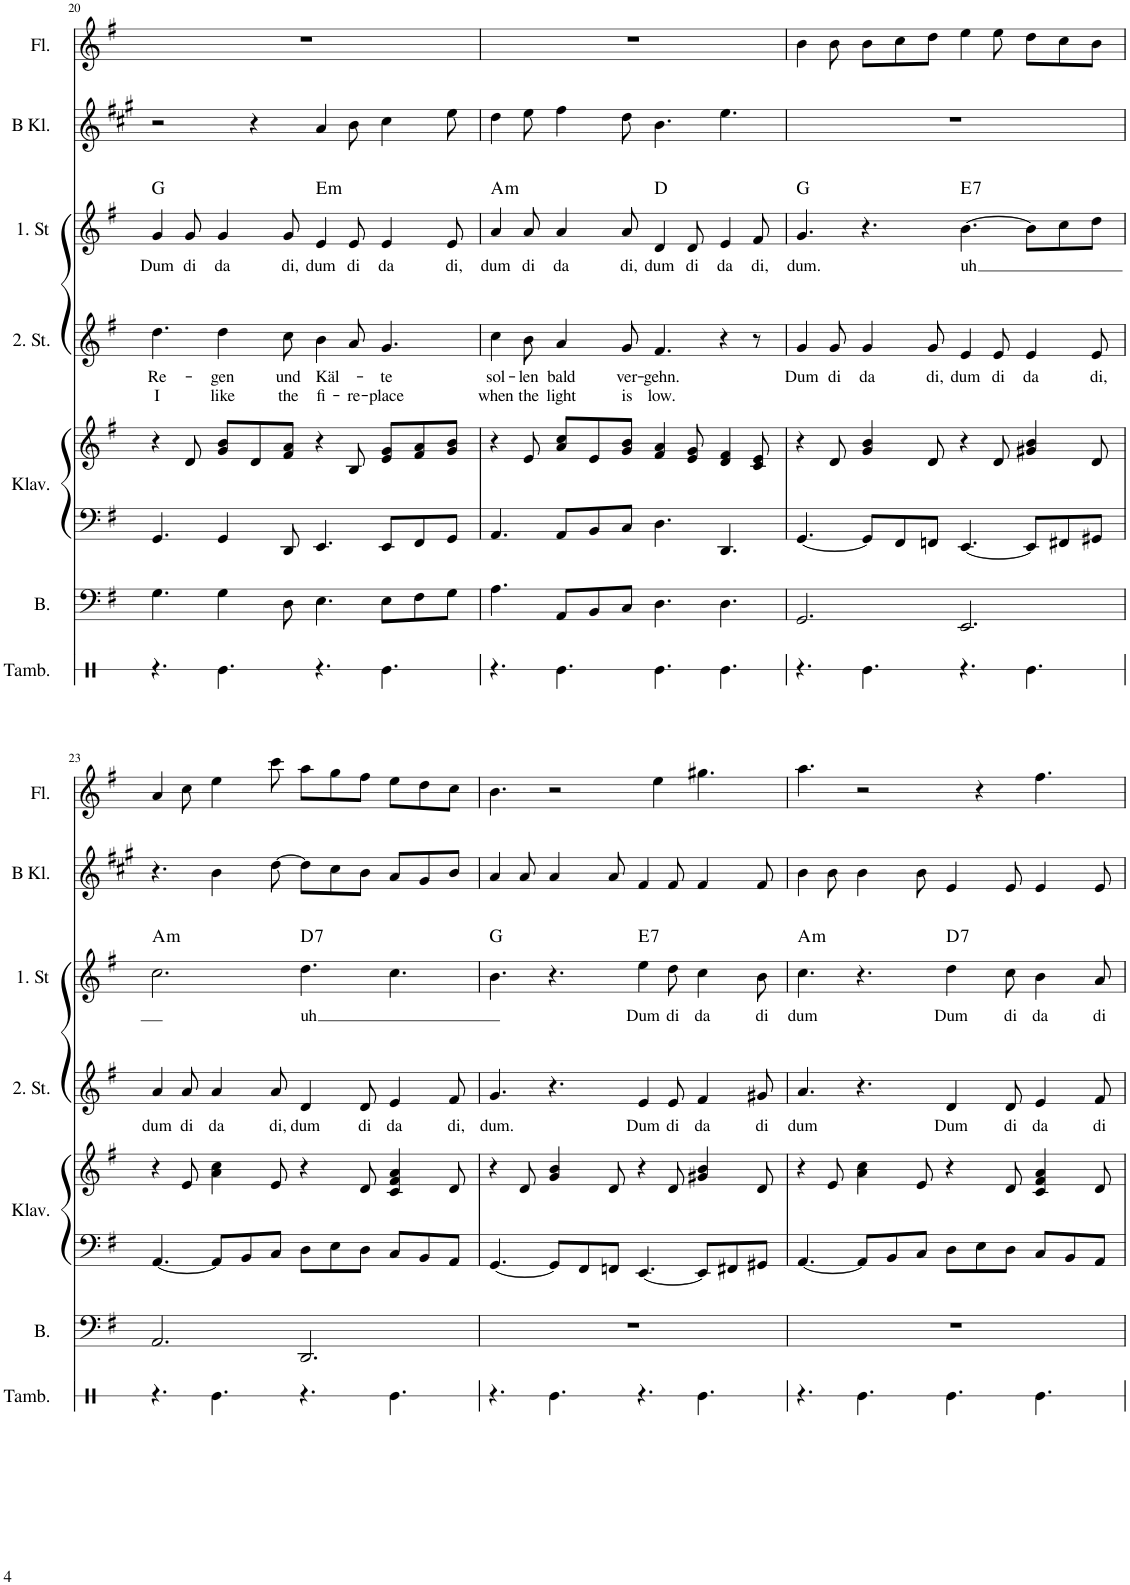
**kern	**kern	**kern	**kern	**kern	**text	**text	**kern	**text	**harte	**kern	**kern
*part7	*part6	*part5	*part5	*part4	*part4	*part4	*part3	*part3	*part3	*part2	*part1
*staff8	*staff7	*staff6	*staff5	*staff4	*staff4	*staff4	*staff3	*staff3	*	*staff2	*staff1
*I"Tamburin	*I"Bass	*I"Klavier	*	*I"2. Stimme	*	*	*I"1. Stimme	*	*	*I"B Klarinette	*I"Flöte
*I'Tamb.	*I'B.	*I'Klav.	*	*I'2. St.	*	*	*I'1. St	*	*	*I'B Kl.	*I'Fl.
!!LO:PB:g=z
*clefX	*clefF4	*clefF4	*clefG2	*clefG2	*	*	*clefG2	*	*	*clefG2	*clefG2
*	*Trd7c12	*	*	*	*	*	*	*	*	*Trd1c2	*
*k[]	*k[f#]	*k[f#]	*k[f#]	*k[f#]	*	*	*k[f#]	*	*	*k[f#c#g#]	*k[f#]
*M12/8	*M12/8	*M12/8	*M12/8	*M12/8	*	*	*M12/8	*	*	*M12/8	*M12/8
=20	=20	=20	=20	=20	=20	=20	=20	=20	=20	=20	=20
!	!	!	!	!	!LO:LY:b	!LO:LY:b	!	!LO:LY:b	!	!	!
4.r	4.G\	4.GG/	4r	4.dd\	Re-	I	4g/	Dum	G:maj	2r	1.r
!	!	!	!	!	!	!	!	!LO:LY:b	!	!	!
.	.	.	8d/	.	.	.	8g/	di	.	.	.
!	!	!	!	!	!LO:LY:b	!LO:LY:b	!	!LO:LY:b	!	!	!
4.Re\	4G\	4GG/	8g/ 8b/L	4dd\	gen	like	4g/	da	.	.	.
.	.	.	8d/	.	.	.	.	.	.	4r	.
!	!	!	!	!	!LO:LY:b	!LO:LY:b	!	!LO:LY:b	!	!	!
.	8D\	8DD/	8f#/ 8a/J	8cc\	und	the	8g/	di,	.	.	.
!	!	!	!	!	!LO:LY:b	!LO:LY:b	!	!LO:LY:b	!LO:H:kt=m	!	!
4.r	4.E\	4.EE/	4r	4b\	Käl-	fi-	4e/	dum	E:min	4a/	.
!	!	!	!	!	!	!LO:LY:b	!	!LO:LY:b	!	!	!
.	.	.	8B/	8a/	.	-re-	8e/	di	.	8b\	.
!	!	!	!	!	!LO:LY:b	!LO:LY:b	!	!LO:LY:b	!	!	!
4.Re\	8E\L	8EE/L	8e/ 8g/L	4.g/	te	-place	4e/	da	.	4cc#\	.
.	8F#\	8FF#/	8f#/ 8a/	.	.	.	.	.	.	.	.
!	!	!	!	!	!	!	!	!LO:LY:b	!	!	!
.	8G\J	8GG/J	8g/ 8b/J	.	.	.	8e/	di,	.	8ee\	.
=21	=21	=21	=21	=21	=21	=21	=21	=21	=21	=21	=21
!	!	!	!	!	!LO:LY:b	!LO:LY:b	!	!LO:LY:b	!LO:H:kt=m	!	!
4.r	4.A\	4.AA/	4r	4cc\	sol-	when	4a/	dum	A:min	4dd\	1.r
!	!	!	!	!	!LO:LY:b	!LO:LY:b	!	!LO:LY:b	!	!	!
.	.	.	8e/	8b\	len	the	8a/	di	.	8ee\	.
!	!	!	!	!	!LO:LY:b	!LO:LY:b	!	!LO:LY:b	!	!	!
4.Re\	8AA/L	8AA/L	8a/ 8cc/L	4a/	bald	light	4a/	da	.	4ff#\	.
.	8BB/	8BB/	8e/	.	.	.	.	.	.	.	.
!	!	!	!	!	!LO:LY:b	!LO:LY:b	!	!LO:LY:b	!	!	!
.	8C/J	8C/J	8g/ 8b/J	8g/	ver-	is	8a/	di,	.	8dd\	.
!	!	!	!	!	!LO:LY:b	!LO:LY:b	!	!LO:LY:b	!	!	!
4.Re\	4.D\	4.D\	4f#/ 4a/	4.f#/	gehn.	low.	4d/	dum	D:maj	4.b\	.
!	!	!	!	!	!	!	!	!LO:LY:b	!	!	!
.	.	.	8e/ 8g/	.	.	.	8d/	di	.	.	.
!	!	!	!	!	!	!	!	!LO:LY:b	!	!	!
4.Re\	4.D\	4.DD/	4d/ 4f#/	4r	.	.	4e/	da	.	4.ee\	.
!	!	!	!	!	!	!	!	!LO:LY:b	!	!	!
.	.	.	8c/ 8e/	8r	.	.	8f#/	di,	.	.	.
=22	=22	=22	=22	=22	=22	=22	=22	=22	=22	=22	=22
!	!	!	!	!	!LO:LY:b	!	!	!LO:LY:b	!	!	!
4.r	2.GG/	[4.GG/	4r	4g/	Dum	.	4.g/	dum.	G:maj	1.r	4b\
!	!	!	!	!	!LO:LY:b	!	!	!	!	!	!
.	.	.	8d/	8g/	di	.	.	.	.	.	8b\
!	!	!	!	!	!LO:LY:b	!	!	!	!	!	!
4.Re\	.	8GG/L]	4g/ 4b/	4g/	da	.	4.r	.	.	.	8b\L
.	.	8FF#/	.	.	.	.	.	.	.	.	8cc\
!	!	!	!	!	!LO:LY:b	!	!	!	!	!	!
.	.	8FFn/J	8d/	8g/	di,	.	.	.	.	.	8dd\J
!	!	!	!	!	!LO:LY:b	!	!	!LO:LY:b	!LO:H:kt=7	!	!
4.r	2.EE/	[4.EE/	4r	4e/	dum	.	[4.b\	uh	E:7	.	4ee\
!	!	!	!	!	!LO:LY:b	!	!	!	!	!	!
.	.	.	8d/	8e/	di	.	.	.	.	.	8ee\
!	!	!	!	!	!LO:LY:b	!	!	!	!	!	!
4.Re\	.	8EE/L]	4g#X/ 4b/	4e/	da	.	8b\L]	.	.	.	8dd\L
.	.	8FF#X/	.	.	.	.	8cc\	.	.	.	8cc\
!	!	!	!	!	!LO:LY:b	!	!	!	!	!	!
.	.	8GG#X/J	8d/	8e/	di,	.	8dd\J	.	.	.	8b\J
!!LO:LB:g=z
=23	=23	=23	=23	=23	=23	=23	=23	=23	=23	=23	=23
!	!	!	!	!	!LO:LY:b	!	!	!	!LO:H:kt=m	!	!
4.r	2.AA/	[4.AA/	4r	4a/	dum	.	2.cc\	.	A:min	4.r	4a/
!	!	!	!	!	!LO:LY:b	!	!	!	!	!	!
.	.	.	8e/	8a/	di	.	.	.	.	.	8cc\
!	!	!	!	!	!LO:LY:b	!	!	!	!	!	!
4.Re\	.	8AA/L]	4a\ 4cc\	4a/	da	.	.	.	.	4b\	4ee\
.	.	8BB/	.	.	.	.	.	.	.	.	.
!	!	!	!	!	!LO:LY:b	!	!	!	!	!	!
.	.	8C/J	8e/	8a/	di,	.	.	.	.	[8dd\	8ccc\
!	!	!	!	!	!LO:LY:b	!	!	!LO:LY:b	!LO:H:kt=7	!	!
4.r	2.DD/	8D\L	4r	4d/	dum	.	4.dd\	uh	D:7	8dd\L]	8aa\L
.	.	8E\	.	.	.	.	.	.	.	8cc#\	8gg\
!	!	!	!	!	!LO:LY:b	!	!	!	!	!	!
.	.	8D\J	8d/	8d/	di	.	.	.	.	8b\J	8ff#\J
!	!	!	!	!	!LO:LY:b	!	!	!	!	!	!
4.Re\	.	8C/L	4c/ 4f#/ 4a/	4e/	da	.	4.cc\	.	.	8a/L	8ee\L
.	.	8BB/	.	.	.	.	.	.	.	8g#/	8dd\
!	!	!	!	!	!LO:LY:b	!	!	!	!	!	!
.	.	8AA/J	8d/	8f#/	di,	.	.	.	.	8b/J	8cc\J
=24	=24	=24	=24	=24	=24	=24	=24	=24	=24	=24	=24
!	!	!	!	!	!LO:LY:b	!	!	!	!	!	!
4.r	1.r	[4.GG/	4r	4.g/	dum.	.	4.b\	.	G:maj	4a/	4.b\
.	.	.	8d/	.	.	.	.	.	.	8a/	.
4.Re\	.	8GG/L]	4g/ 4b/	4.r	.	.	4.r	.	.	4a/	2r
.	.	8FF#/	.	.	.	.	.	.	.	.	.
.	.	8FFn/J	8d/	.	.	.	.	.	.	8a/	.
!	!	!	!	!	!LO:LY:b	!	!	!LO:LY:b	!LO:H:kt=7	!	!
4.r	.	[4.EE/	4r	4e/	Dum	.	4ee\	Dum	E:7	4f#/	.
.	.	.	.	.	.	.	.	.	.	.	4ee\
!	!	!	!	!	!LO:LY:b	!	!	!LO:LY:b	!	!	!
.	.	.	8d/	8e/	di	.	8dd\	di	.	8f#/	.
!	!	!	!	!	!LO:LY:b	!	!	!LO:LY:b	!	!	!
4.Re\	.	8EE/L]	4g#X/ 4b/	4f#/	da	.	4cc\	da	.	4f#/	4.gg#X\
.	.	8FF#X/	.	.	.	.	.	.	.	.	.
!	!	!	!	!	!LO:LY:b	!	!	!LO:LY:b	!	!	!
.	.	8GG#X/J	8d/	8g#X/	di	.	8b\	di	.	8f#/	.
=25	=25	=25	=25	=25	=25	=25	=25	=25	=25	=25	=25
!	!	!	!	!	!LO:LY:b	!	!	!LO:LY:b	!LO:H:kt=m	!	!
4.r	1.r	[4.AA/	4r	4.a/	dum	.	4.cc\	dum	A:min	4b\	4.aa\
.	.	.	8e/	.	.	.	.	.	.	8b\	.
4.Re\	.	8AA/L]	4a\ 4cc\	4.r	.	.	4.r	.	.	4b\	2r
.	.	8BB/	.	.	.	.	.	.	.	.	.
.	.	8C/J	8e/	.	.	.	.	.	.	8b\	.
!	!	!	!	!	!LO:LY:b	!	!	!LO:LY:b	!LO:H:kt=7	!	!
4.Re\	.	8D\L	4r	4d/	Dum	.	4dd\	Dum	D:7	4e/	.
.	.	8E\	.	.	.	.	.	.	.	.	4r
!	!	!	!	!	!LO:LY:b	!	!	!LO:LY:b	!	!	!
.	.	8D\J	8d/	8d/	di	.	8cc\	di	.	8e/	.
!	!	!	!	!	!LO:LY:b	!	!	!LO:LY:b	!	!	!
4.Re\	.	8C/L	4c/ 4f#/ 4a/	4e/	da	.	4b\	da	.	4e/	4.ff#\
.	.	8BB/	.	.	.	.	.	.	.	.	.
!	!	!	!	!	!LO:LY:b	!	!	!LO:LY:b	!	!	!
.	.	8AA/J	8d/	8f#/	di	.	8a/	di	.	8e/	.
=	=	=	=	=	=	=	=	=	=	=	=
*-	*-	*-	*-	*-	*-	*-	*-	*-	*-	*-	*-
